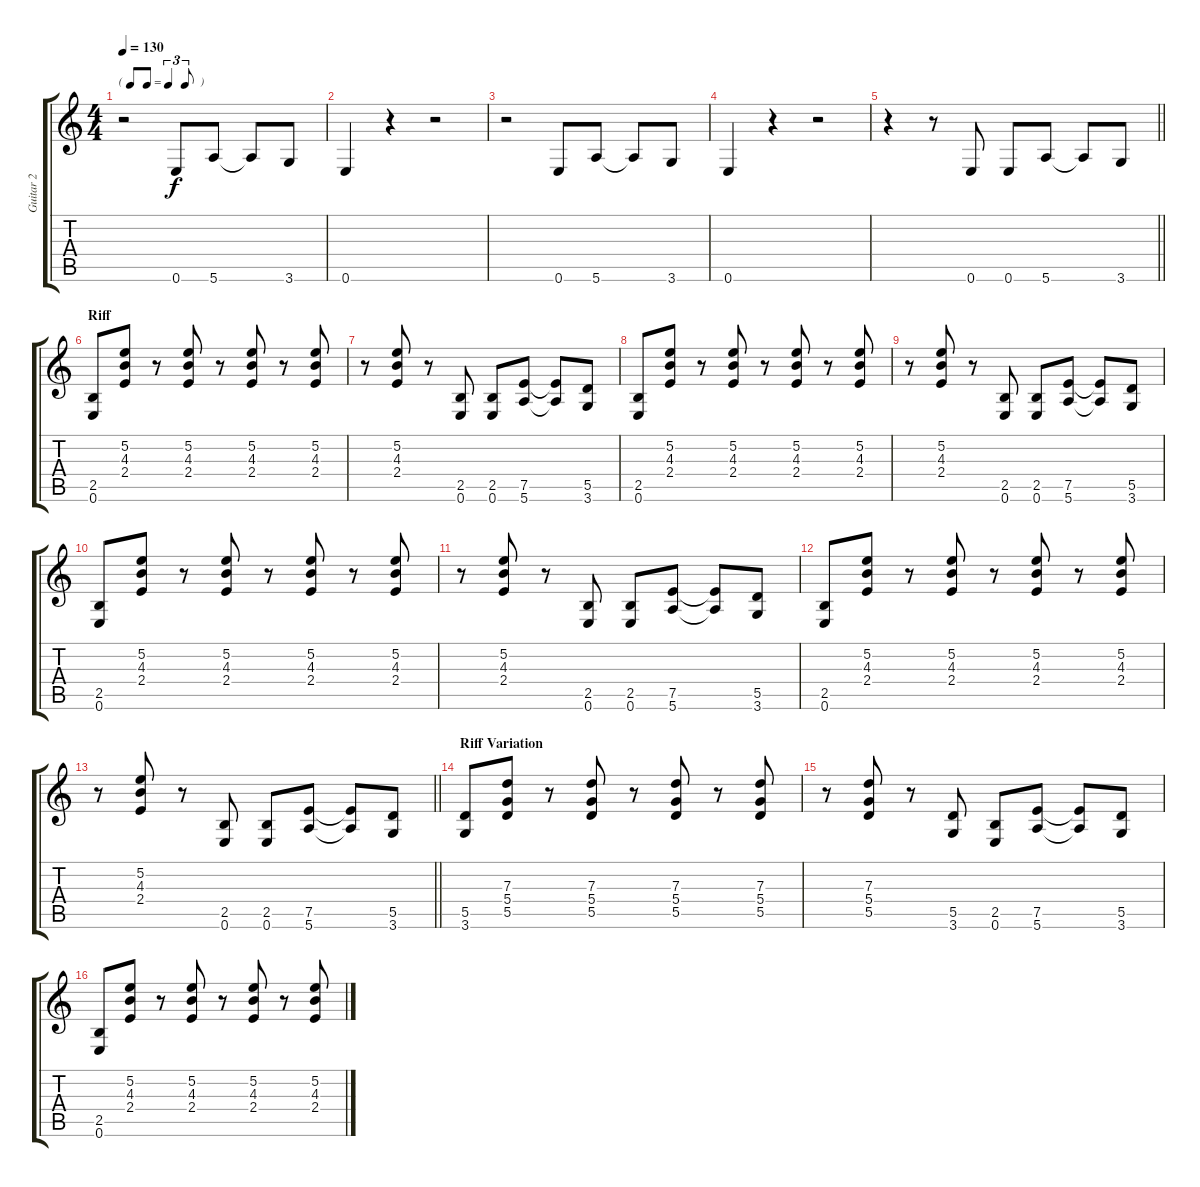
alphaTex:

\track ("Guitar 2" "Guitar 2") {instrument distortionguitar}
\staff {score tabs}
\tuning (E4 B3 G3 D3 A2 E2) {hide}
\ts (4 4)
\tf triplet8th
\tempo 130
\clef g2
\ks c
r.2{dy f} 0.6.8 5.6.8 5.6{t}.8 3.6.8 |
0.6.4 r.4 r.2 |
r.2 0.6.8 5.6.8 5.6{t}.8 3.6.8 |
0.6.4 r.4 r.2 |
\barLineRight lightlight
r.4 r.8 0.6.8 0.6.8 5.6.8 5.6{t}.8 3.6.8 |
\section ("" "Riff")
(2.5 0.6).8 (5.2 4.3 2.4).8 r.8 (5.2 4.3 2.4).8 r.8 (5.2 4.3 2.4).8 r.8 (5.2 4.3 2.4).8 |
r.8 (5.2 4.3 2.4).8 r.8 (2.5 0.6).8 (2.5 0.6).8 (7.5 5.6).8 (7.5{t} 5.6{t}).8 (5.5 3.6).8 |
(2.5 0.6).8 (5.2 4.3 2.4).8 r.8 (5.2 4.3 2.4).8 r.8 (5.2 4.3 2.4).8 r.8 (5.2 4.3 2.4).8 |
r.8 (5.2 4.3 2.4).8 r.8 (2.5 0.6).8 (2.5 0.6).8 (7.5 5.6).8 (7.5{t} 5.6{t}).8 (5.5 3.6).8 |
(2.5 0.6).8 (5.2 4.3 2.4).8 r.8 (5.2 4.3 2.4).8 r.8 (5.2 4.3 2.4).8 r.8 (5.2 4.3 2.4).8 |
r.8 (5.2 4.3 2.4).8 r.8 (2.5 0.6).8 (2.5 0.6).8 (7.5 5.6).8 (7.5{t} 5.6{t}).8 (5.5 3.6).8 |
(2.5 0.6).8 (5.2 4.3 2.4).8 r.8 (5.2 4.3 2.4).8 r.8 (5.2 4.3 2.4).8 r.8 (5.2 4.3 2.4).8 |
\barLineRight lightlight
r.8 (5.2 4.3 2.4).8 r.8 (2.5 0.6).8 (2.5 0.6).8 (7.5 5.6).8 (7.5{t} 5.6{t}).8 (5.5 3.6).8 |
\section ("" "Riff Variation")
(5.5 3.6).8 (7.3 5.4 5.5).8 r.8 (7.3 5.4 5.5).8 r.8 (7.3 5.4 5.5).8 r.8 (7.3 5.4 5.5).8 |
r.8 (7.3 5.4 5.5).8 r.8 (5.5 3.6).8 (2.5 0.6).8 (7.5 5.6).8 (7.5{t} 5.6{t}).8 (5.5 3.6).8 |
(2.5 0.6).8 (5.2 4.3 2.4).8 r.8 (5.2 4.3 2.4).8 r.8 (5.2 4.3 2.4).8 r.8 (5.2 4.3 2.4).8
